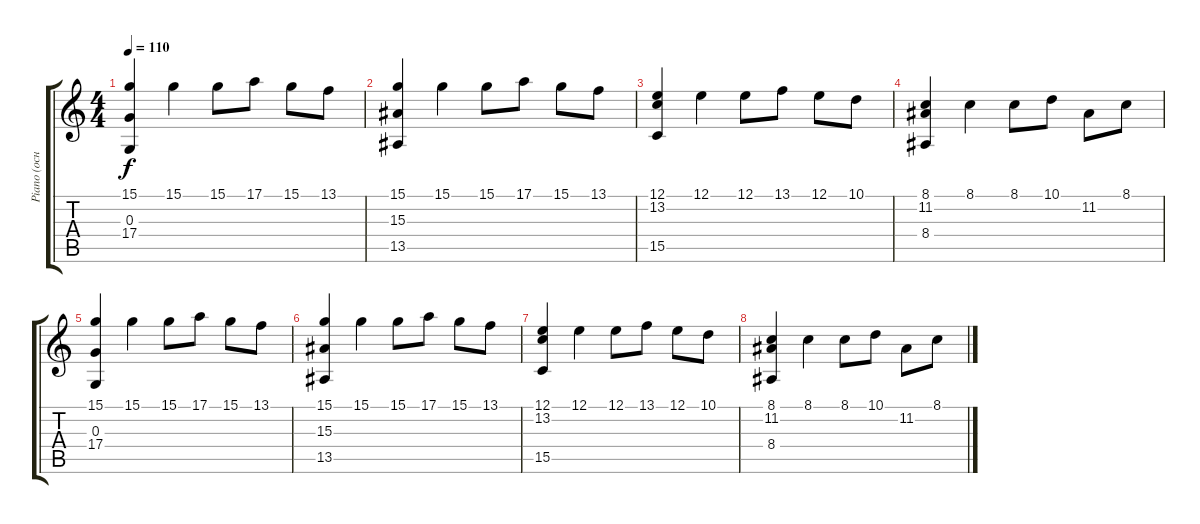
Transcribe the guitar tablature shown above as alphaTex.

\track ("Piano (осн-й инструм)" "Piano (осн") {instrument acousticgrandpiano}
\staff {score tabs}
\tuning (E4 B3 G3 D3 A2 E2) {hide}
\ts (4 4)
\tempo 110
\clef g2
\ks c
(15.1 0.3 17.4).4{dy f} 15.1.4 15.1.8 17.1.8 15.1.8 13.1.8 |
(15.1 15.3 13.5).4 15.1.4 15.1.8 17.1.8 15.1.8 13.1.8 |
(12.1 13.2 15.5).4 12.1.4 12.1.8 13.1.8 12.1.8 10.1.8 |
(8.1 11.2 8.4).4 8.1.4 8.1.8 10.1.8 11.2.8 8.1.8 |
(15.1 0.3 17.4).4 15.1.4 15.1.8 17.1.8 15.1.8 13.1.8 |
(15.1 15.3 13.5).4 15.1.4 15.1.8 17.1.8 15.1.8 13.1.8 |
(12.1 13.2 15.5).4 12.1.4 12.1.8 13.1.8 12.1.8 10.1.8 |
(8.1 11.2 8.4).4 8.1.4 8.1.8 10.1.8 11.2.8 8.1.8
